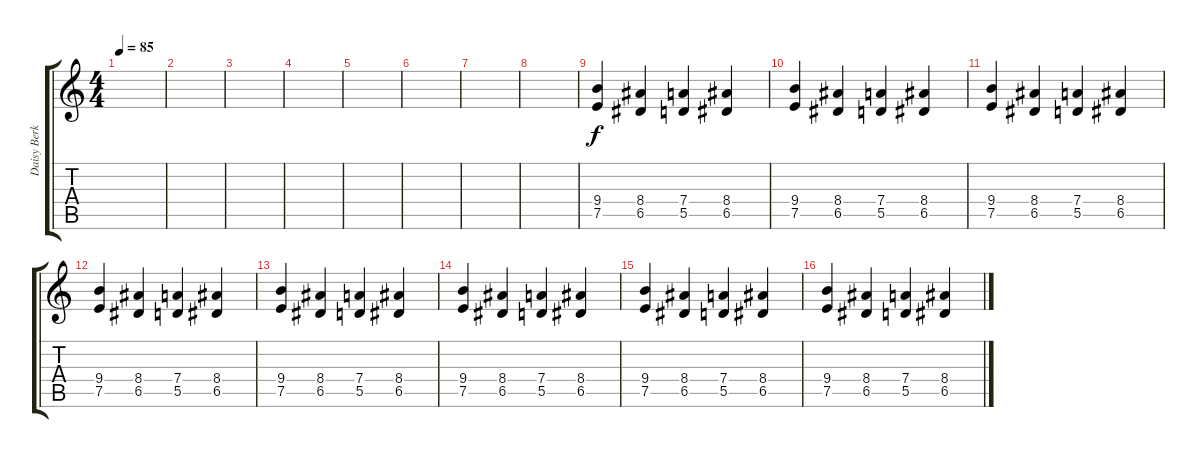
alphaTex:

\track ("Daisy Berkowitz" "Daisy Berk") {instrument overdrivenguitar}
\staff {score tabs}
\tuning (E4 B3 G3 D3 A2 E2) {hide}
\ts (4 4)
\tempo 85
\clef g2
\ks c
|
|
|
|
|
|
|
|
(9.4 7.5).4{dy f} (8.4 6.5).4 (7.4 5.5).4 (8.4 6.5).4 |
(9.4 7.5).4 (8.4 6.5).4 (7.4 5.5).4 (8.4 6.5).4 |
(9.4 7.5).4 (8.4 6.5).4 (7.4 5.5).4 (8.4 6.5).4 |
(9.4 7.5).4 (8.4 6.5).4 (7.4 5.5).4 (8.4 6.5).4 |
(9.4 7.5).4 (8.4 6.5).4 (7.4 5.5).4 (8.4 6.5).4 |
(9.4 7.5).4 (8.4 6.5).4 (7.4 5.5).4 (8.4 6.5).4 |
(9.4 7.5).4 (8.4 6.5).4 (7.4 5.5).4 (8.4 6.5).4 |
(9.4 7.5).4 (8.4 6.5).4 (7.4 5.5).4 (8.4 6.5).4
